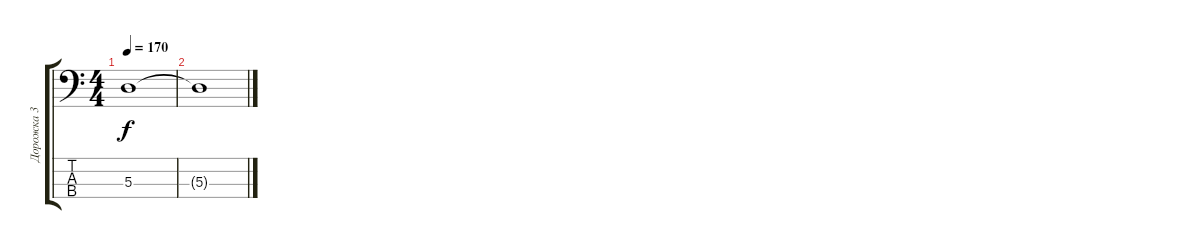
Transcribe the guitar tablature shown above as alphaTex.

\track ("Дорожка 3" "Дорожка 3") {instrument electricbassfinger}
\staff {score tabs}
\tuning (G2 D2 A1 E1) {hide}
\ts (4 4)
\tempo 170
\clef f4
\ks c
5.3.1{dy f} |
5.3{t}.1
